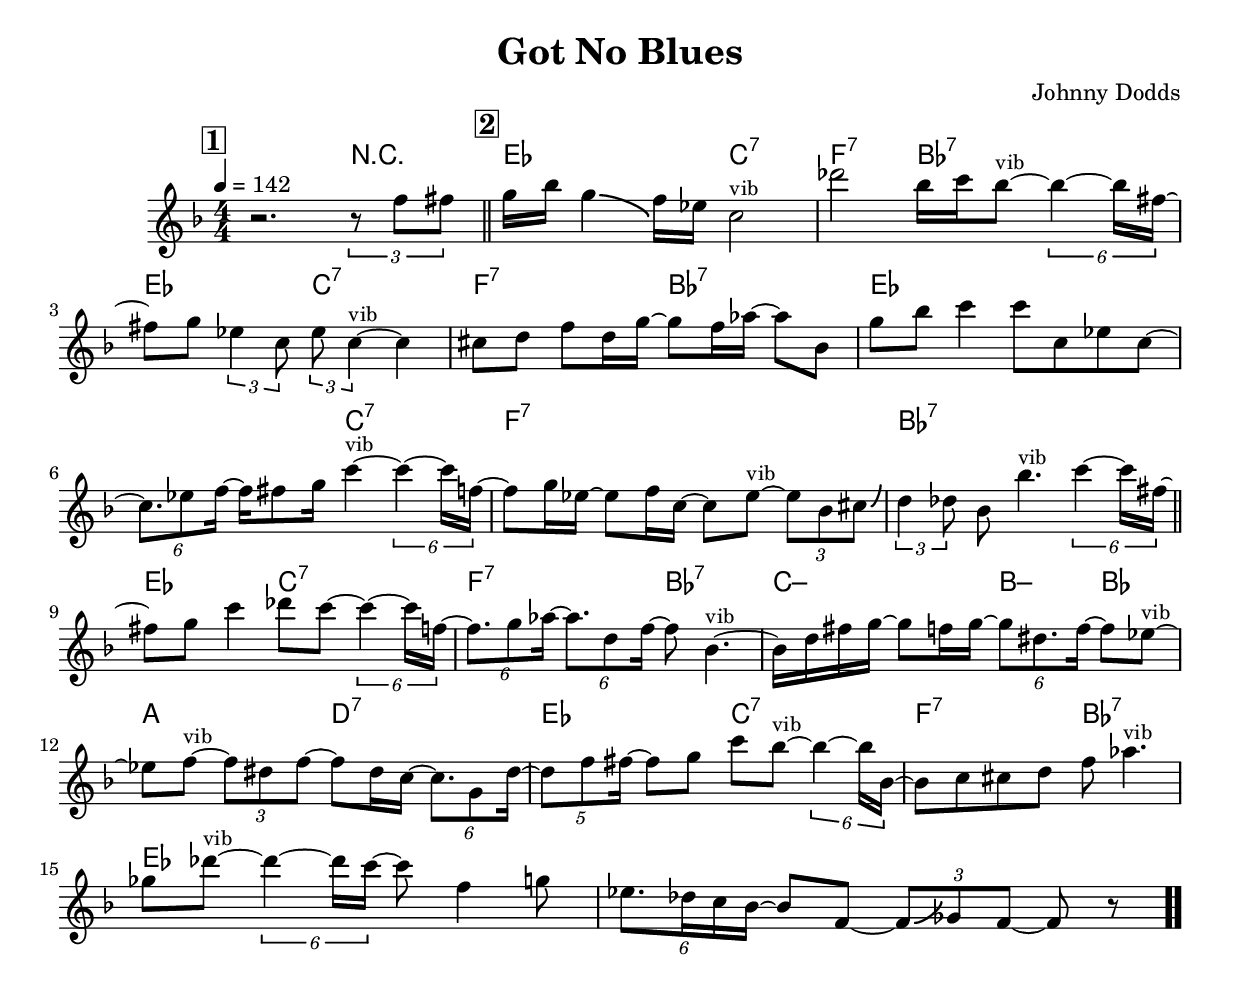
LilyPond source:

\version "2.13.2"

#(ly:set-option 'point-and-click #f)

\header {
  title = "Got No Blues"
  composer = "Johnny Dodds"
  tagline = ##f
}
global =
{
    \override Staff.TimeSignature #'style = #'()
    \time 4/4
    \clef "treble"
    \key f \major
    \override Rest #'direction = #'0
    \override MultiMeasureRest #'staff-position = #0
}
\score
{
<<
    \transpose c' c'

    \new ChordNames { \chords {
      \set majorSevenSymbol = \markup { "maj7" }
      \set minorChordModifier = \markup { \char ##x2013 }
      | s2. r4 
      | es2 c2:7 | f2:7 bes2:7 | es2 c2:7 | f2:7 bes2:7 | es1 | s2 c2:7 | f1:7 | bes1:7 
      | es2 c2:7 | f2:7 bes2:7 | c2:min b4:min bes4 | a2 d2:7 | es2 c2:7 | f2:7 bes2:7 | es1|
      }
      }

    \new Staff
    <<
    \transpose c' c'

    {
      \global
  		%\override Score.MetronomeMark #'transparent = ##t
  		%\override Score.MetronomeMark #'stencil = ##f
  		
  		\override HorizontalBracket #'direction = #UP
  		\override HorizontalBracket #'bracket-flare = #'(0 . 0)
  		
  		\override TextSpanner #'dash-fraction = #1.0
  		\override TextSpanner #'bound-details #'left #'text = \markup{ \concat{\draw-line #'(0 . -1.0) \draw-line #'(1.0 . 0) }}
  		\override TextSpanner #'bound-details #'right #'text = \markup{ \concat{ \draw-line #'(1.0 . 0) \draw-line #'(0 . -1.0) }}
          \set Score.markFormatter = #format-mark-box-numbers


      \tempo 4 = 142
      \set Score.currentBarNumber = #0
     
      \bar "||" \mark \default r2. \tuplet 3/2 {r8 f''8 fis''8} 
      \bar "||" \mark \default g''16 bes''16 g''4\bendAfter #-4  f''16 es''16 c''2^\markup{\left-align \small vib} 
      | des'''2 bes''16 c'''16 bes''8~^\markup{\left-align \small vib} \tuplet 6/4 {bes''4~ bes''16 fis''16~} 
      | fis''8 g''8 \tuplet 3/2 {es''4 c''8} \tuplet 3/2 {es''8 c''4~^\markup{\left-align \small vib}} c''4 
      | cis''8 d''8 f''8 d''16 g''16~ g''8 f''16 aes''16~ aes''8 bes'8 
      | g''8 bes''8 c'''4 c'''8 c''8 es''8 c''8~ 
      | \tuplet 6/4 {c''8. es''8 f''16~} f''16 fis''8 g''16 c'''4~^\markup{\left-align \small vib} \tuplet 6/4 {c'''4~ c'''16 f''16~} 
      | f''8 g''16 es''16~ es''8 f''16 c''16~ c''8 es''8~^\markup{\left-align \small vib} \tuplet 3/2 {es''8 bes'8 cis''8\bendAfter #+4 } 
      | \tuplet 3/2 {d''4 des''8} bes'8 bes''4.^\markup{\left-align \small vib} \tuplet 6/4 {c'''4~ c'''16 fis''16~} 
      \bar "||" fis''8 g''8 c'''4 des'''8 c'''8~ \tuplet 6/4 {c'''4~ c'''16 f''16~} 
      | \tuplet 6/4 {f''8. g''8 aes''16~} \tuplet 6/4 {aes''8. d''8 f''16~} f''8 bes'4.~^\markup{\left-align \small vib} 
      | bes'16 d''16 fis''16 g''16~ g''8 f''16 g''16~ \tuplet 6/4 {g''8 dis''8. f''16~} f''8 es''8~^\markup{\left-align \small vib} 
      | es''8 f''8~^\markup{\left-align \small vib} \tuplet 3/2 {f''8 dis''8 f''8~} f''8 dis''16 c''16~ \tuplet 6/4 {c''8. g'8 dis''16~} 
      | \tuplet 5/4 {dis''8 f''8 fis''16~} fis''8 g''8 c'''8 bes''8~^\markup{\left-align \small vib} \tuplet 6/4 {bes''4~ bes''16 bes'16~} 
      | bes'8 c''8 cis''8 d''8 f''8 aes''4.^\markup{\left-align \small vib} 
      | ges''8 des'''8~^\markup{\left-align \small vib} \tuplet 6/4 {des'''4~ des'''16 c'''16~} c'''8 f''4 g''8 
      | \tuplet 6/4 {es''8. des''16 c''16 bes'16~} bes'8 f'8~ \tuplet 3/2 {f'8\bendAfter #+4  ges'8 f'8~} f'8 r8\bar  ".."
    }
    >>
>>    
}
